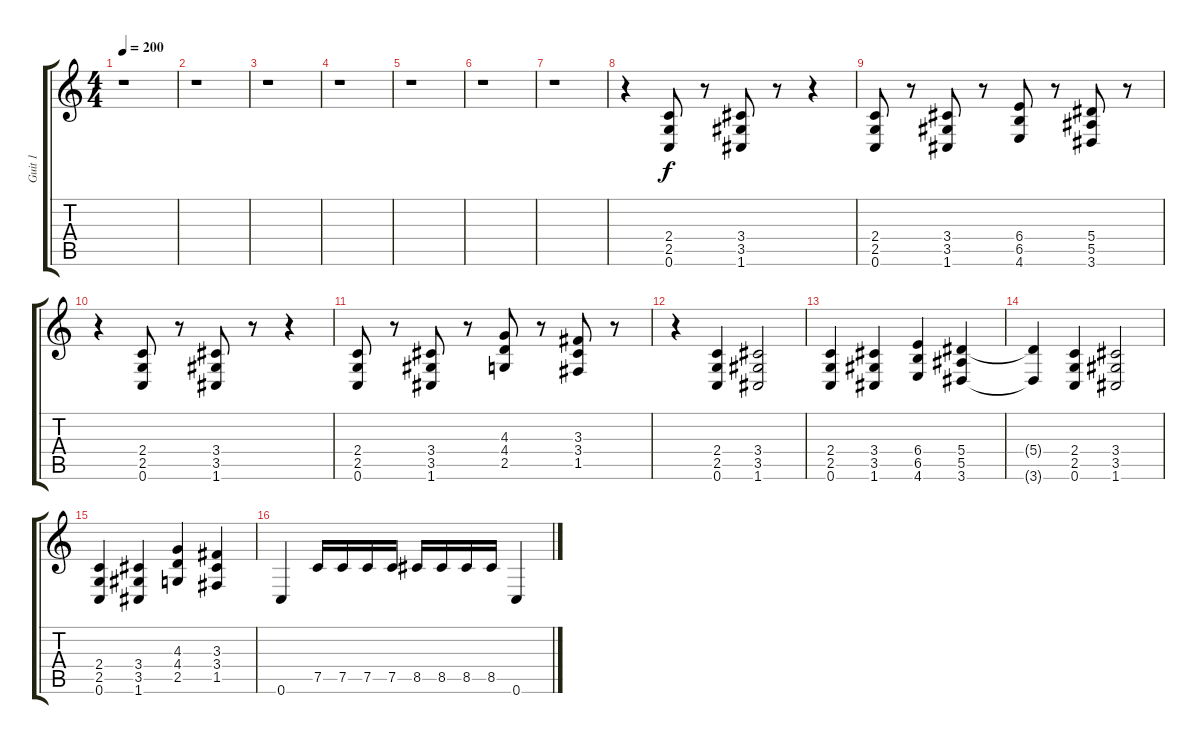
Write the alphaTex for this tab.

\track ("Guit 1" "Guit 1") {instrument distortionguitar}
\staff {score tabs}
\tuning (C4 G3 Eb3 Bb2 F2 C2) {hide}
\ts (4 4)
\tempo 200
\clef g2
\ks c
r.1{dy f} |
r.1 |
r.1 |
r.1 |
r.1 |
r.1 |
r.1 |
r.4 (2.4 2.5 0.6).8 r.8 (3.4 3.5 1.6).8 r.8 r.4 |
(2.4 2.5 0.6).8 r.8 (3.4 3.5 1.6).8 r.8 (6.4 6.5 4.6).8 r.8 (5.4 5.5 3.6).8 r.8 |
r.4 (2.4 2.5 0.6).8 r.8 (3.4 3.5 1.6).8 r.8 r.4 |
(2.4 2.5 0.6).8 r.8 (3.4 3.5 1.6).8 r.8 (4.3 4.4 2.5).8 r.8 (3.3 3.4 1.5).8 r.8 |
r.4 (2.4 2.5 0.6).4 (3.4 3.5 1.6).2 |
(2.4 2.5 0.6).4 (3.4 3.5 1.6).4 (6.4 6.5 4.6).4 (5.4 5.5 3.6).4 |
(5.4{t} 3.6{t}).4 (2.4 2.5 0.6).4 (3.4 3.5 1.6).2 |
(2.4 2.5 0.6).4 (3.4 3.5 1.6).4 (4.3 4.4 2.5).4 (3.3 3.4 1.5).4 |
0.6.4 7.5.16 7.5.16 7.5.16 7.5.16 8.5.16 8.5.16 8.5.16 8.5.16 0.6.4
